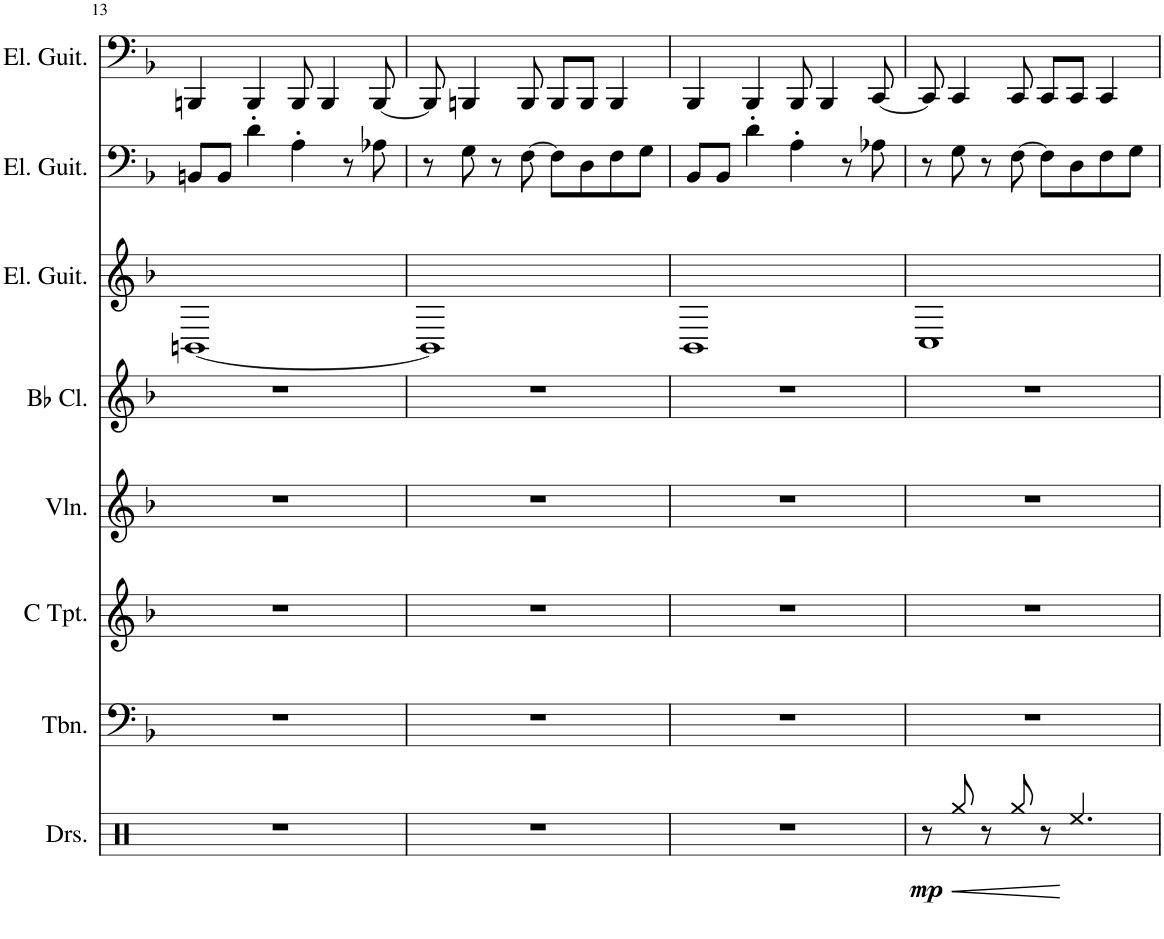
**kern	**dynam	**kern	**kern	**kern	**kern	**kern	**kern	**kern
*part8	*part8	*part7	*part6	*part5	*part4	*part3	*part2	*part1
*staff8	*staff8	*staff7	*staff6	*staff5	*staff4	*staff3	*staff2	*staff1
*I"Drumset	*	*I"Trombone	*I"C Trumpet	*I"Violin	*I"Bb Clarinet	*I"Electric Guitar	*I"Electric Guitar	*I"Electric Guitar
*I'Drs.	*	*I'Tbn.	*I'C Tpt.	*I'Vln.	*I'Bb Cl.	*I'El. Guit.	*I'El. Guit.	*I'El. Guit.
!!LO:PB:g=z
*clefX	*	*clefF4	*clefG2	*clefG2	*clefG2	*clefG2	*clefF4	*clefF4
*k[]	*	*k[b-]	*k[b-]	*k[b-]	*k[b-]	*k[b-]	*k[b-]	*k[b-]
*M4/4	*	*M4/4	*M4/4	*M4/4	*M4/4	*M4/4	*M4/4	*M4/4
=13	=13	=13	=13	=13	=13	=13	=13	=13
1r	.	1r	1r	1r	1r	[1BBn	8BBn/L	4BBBn/
.	.	.	.	.	.	.	8BB/J	.
.	.	.	.	.	.	.	4d'\	4BBB/
.	.	.	.	.	.	.	4A'\	8BBB/
.	.	.	.	.	.	.	.	4BBB/
.	.	.	.	.	.	.	8r	.
.	.	.	.	.	.	.	8A-X\	[8BBB/
=14	=14	=14	=14	=14	=14	=14	=14	=14
1r	.	1r	1r	1r	1r	1BB]	8r	8BBB/]
.	.	.	.	.	.	.	8G\	4BBBn/
.	.	.	.	.	.	.	8r	.
.	.	.	.	.	.	.	[8F\	8BBB/
.	.	.	.	.	.	.	8F\L]	8BBB/L
.	.	.	.	.	.	.	8D\	8BBB/J
.	.	.	.	.	.	.	8F\	4BBB/
.	.	.	.	.	.	.	8G\J	.
=15	=15	=15	=15	=15	=15	=15	=15	=15
1r	.	1r	1r	1r	1r	1BB-	8BB-/L	4BBB-/
.	.	.	.	.	.	.	8BB-/J	.
.	.	.	.	.	.	.	4d'\	4BBB-/
.	.	.	.	.	.	.	4A'\	8BBB-/
.	.	.	.	.	.	.	.	4BBB-/
.	.	.	.	.	.	.	8r	.
.	.	.	.	.	.	.	8A-X\	[8CC/
=16	=16	=16	=16	=16	=16	=16	=16	=16
!	!LO:DY:b	!	!	!	!	!	!	!
8r	mp	1r	1r	1r	1r	1C	8r	8CC/]
!	!LO:HP:b	!	!	!	!	!	!	!
8Rgg/	<	.	.	.	.	.	8G\	4CC/
8r	.	.	.	.	.	.	8r	.
8Rgg/	.	.	.	.	.	.	[8F\	8CC/
8r	.	.	.	.	.	.	8F\L]	8CC/L
4.Ree/	[	.	.	.	.	.	8D\	8CC/J
.	.	.	.	.	.	.	8F\	4CC/
.	.	.	.	.	.	.	8G\J	.
=	=	=	=	=	=	=	=	=
*-	*-	*-	*-	*-	*-	*-	*-	*-
